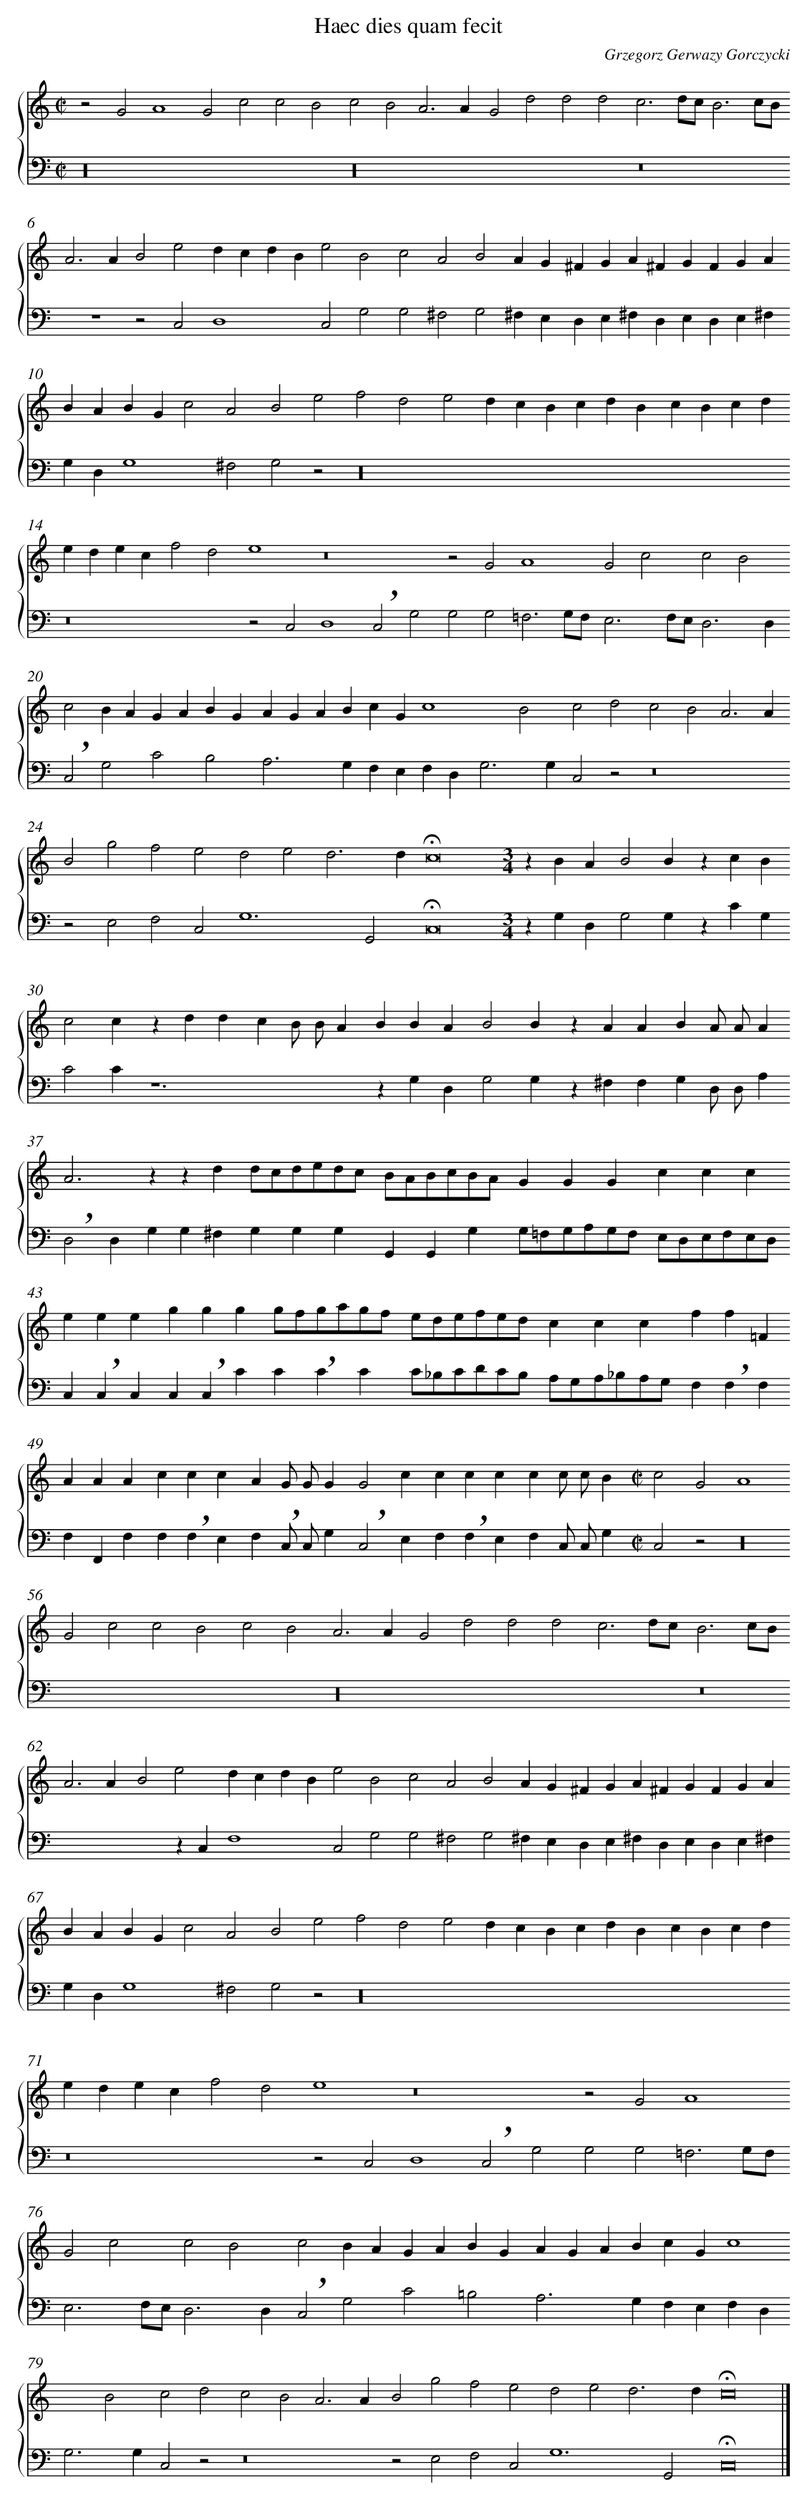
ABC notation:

X:1
T: Haec dies quam fecit
C: Grzegorz Gerwazy Gorczycki
L: 1/4
M: C|
%%staves {1 2}
V: 1
V: 2 clef=bass
K: C
[V:1] z2G2A4 [|]
[V:2] z16 [|]
[V:1] G2c2c2B2 [|]
[V:2]  [|]
[V:1] c2B2A3A [|]
[V:2] z16 [|]
[V:1] G2d2d2d2 [|]
[V:2]  [|]
[V:1] c3d/c/B3c/B/ [|]
[V:2] z8 [|]
[V:1] A2>A2B2e2 [|]
[V:2] z4z2C,2 [|]
[V:1] dcdBe2B2 [|]
[V:2] D,4C,2G,2 [|]
[V:1] c2A2B2AG [|]
[V:2] G,2^F,2G,2^F,E, [|]
[V:1] ^FGA^FGFGA [|]
[V:2] D,E,^F,D,E,D,E,^F, [|]
[V:1] BABGc2A2 [|]
[V:2] G,D,G,4^F,2 [|]
[V:1] B2e2f2d2 [|]
[V:2] G,2z2z16 [|]
[V:1] e2dcBcdB [|]
[V:2]  [|]
[V:1] cBcdedec [|]
[V:2] z8 [|]
[V:1] f2d2e4 [|]
[V:2] z2C,2 [|]
[V:1] z8 [|]
[V:2] D,4!breath!C,2G,2 [|]
[V:1] z2G2A4 [|]
[V:2] G,2G,2=F,3G,/F,/ [|]
[V:1] G2c2c2B2 [|]
[V:2] E,3F,/E,/D,3D, [|]
[V:1] c2BAGABG [|]
[V:2] !breath!C,2G,2C2B,2 [|]
[V:1] AGABcGc4 [|]
[V:2] A,2>G,2F,E,F,D, [|]
[V:1] B2c2d2 [|]
[V:2] G,2>G,2C,2z2 [|]
[V:1] c2B2A3A [|]
[V:2] z8 [|]
[V:1] B2g2f2e2 [|]
[V:2] z2E,2F,2C,2 [|]
[V:1] d2e2d3d [|]
[V:2] G,6G,,2 [|]
[V:1] !fermata!c8 [|]
[V:2] !fermata!C,8 [|]
[V:1] [M:3/4]zBA [|]
[V:2] [M:3/4]zG,D, [|]
[V:1] B2B [|]
[V:2] G,2G, [|]
[V:1] zcB [|]
[V:2] zCG, [|]
[V:1] c2c [|]
[V:2] C2C [|]
[V:1] zdd [|]
[V:2] z6 [|]
[V:1] cB/ B/A [|]
[V:2]  [|]
[V:1] BBA [|]
[V:2] zG,D, [|]
[V:1] B2B [|]
[V:2] G,2G, [|]
[V:1] zAA [|]
[V:2] z^F,F, [|]
[V:1] BA/ A/A [|]
[V:2] G,D,/ D,/A, [|]
[V:1] A3 [|]
[V:2] !breath!D,2D, [|]
[V:1] zzd [|]
[V:2] G,G,^F, [|]
[V:1] d/c/d/e/d/c/ [|]
[V:2] G,G,G, [|]
[V:1] B/A/B/c/B/A/ [|]
[V:2] G,,G,,G, [|]
[V:1] GGG [|]
[V:2] G,/=F,/G,/A,/G,/F,/ [|]
[V:1] ccc [|]
[V:2] E,/D,/E,/F,/E,/D,/ [|]
[V:1] eee [|]
[V:2] C,!breath!C,C, [|]
[V:1] ggg [|]
[V:2] C,!breath!C,C [|]
[V:1] g/f/g/a/g/f/ [|]
[V:2] C!breath!CC [|]
[V:1] e/d/e/f/e/d/ [|]
[V:2] C/_B,/C/D/C/B,/ [|]
[V:1] ccc [|]
[V:2] A,/G,/A,/_B,/A,/G,/ [|]
[V:1] ff=F [|]
[V:2] F,!breath!F,F, [|]
[V:1] AAA [|]
[V:2] F,F,,F, [|]
[V:1] ccc [|]
[V:2] F,!breath!F,E, [|]
[V:1] AG/ G/G [|]
[V:2] F,!breath!C,/ C,/G, [|]
[V:1] G2c [|]
[V:2] !breath!C,2E, [|]
[V:1] ccc [|]
[V:2] F,!breath!F,E, [|]
[V:1] cc/ c/B [|]
[V:2] F,C,/ C,/G, [|]
[V:1] [M:C|]c2G2A4 [|]
[V:2] [M:C|]C,2z2z16 [|]
[V:1] G2c2c2B2 [|]
[V:2]  [|]
[V:1] c2B2A3A [|]
[V:2] z16 [|]
[V:1] G2d2d2d2 [|]
[V:2]  [|]
[V:1] c3d/c/B3c/B/ [|]
[V:2] z8 [|]
[V:1] A2>A2B2e2 [|]
[V:2] x2zC, [|]
[V:1] dcdBe2B2 [|]
[V:2] F,4C,2G,2 [|]
[V:1] c2A2B2AG [|]
[V:2] G,2^F,2G,2^F,E, [|]
[V:1] ^FGA^FGFGA [|]
[V:2] D,E,^F,D,E,D,E,^F, [|]
[V:1] BABGc2A2 [|]
[V:2] G,D,G,4^F,2 [|]
[V:1] B2e2f2d2 [|]
[V:2] G,2z2z16 [|]
[V:1] e2dcBcdB [|]
[V:2]  [|]
[V:1] cBcdedec [|]
[V:2] z8 [|]
[V:1] f2d2e4 [|]
[V:2] z2C,2 [|]
[V:1] z8 [|]
[V:2] D,4!breath!C,2G,2 [|]
[V:1] z2G2A4 [|]
[V:2] G,2G,2=F,3G,/F,/ [|]
[V:1] G2c2c2B2 [|]
[V:2] E,3F,/E,/D,3D, [|]
[V:1] c2BAGABG [|]
[V:2] !breath!C,2G,2C2=B,2 [|]
[V:1] AGABcGc4 [|]
[V:2] A,2>G,2F,E,F,D, [|]
[V:1] B2c2d2 [|]
[V:2] G,2>G,2C,2z2 [|]
[V:1] c2B2A3A [|]
[V:2] z8 [|]
[V:1] B2g2f2e2 [|]
[V:2] z2E,2F,2C,2 [|]
[V:1] d2e2d3d [|]
[V:2] G,6G,,2 [|]
[V:1] !fermata!c8 |]
[V:2] !fermata!C,8 |]
